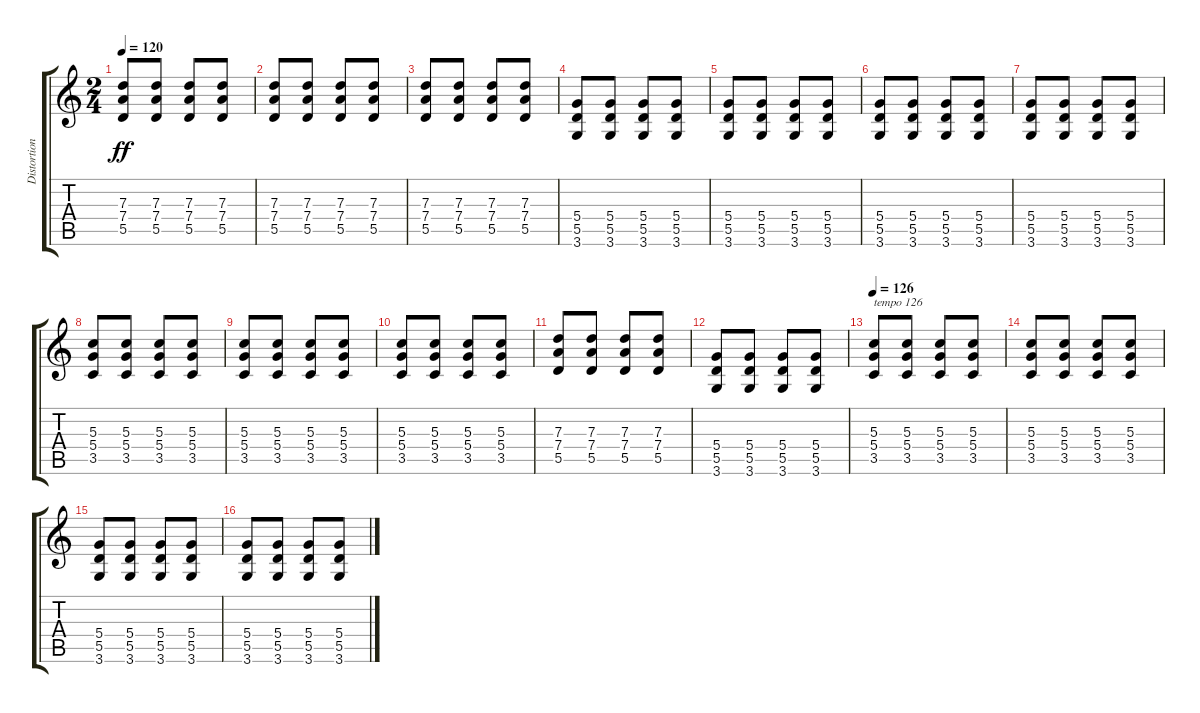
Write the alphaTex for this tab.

\track ("Distortion" "Distortion") {instrument distortionguitar}
\staff {score tabs}
\tuning (E4 B3 G3 D3 A2 E2) {hide}
\ts (2 4)
\tempo 120
\clef g2
\ks c
(7.3 7.4 5.5).8{dy ff} (7.3 7.4 5.5).8 (7.3 7.4 5.5).8 (7.3 7.4 5.5).8 |
(7.3 7.4 5.5).8 (7.3 7.4 5.5).8 (7.3 7.4 5.5).8 (7.3 7.4 5.5).8 |
(7.3 7.4 5.5).8 (7.3 7.4 5.5).8 (7.3 7.4 5.5).8 (7.3 7.4 5.5).8 |
(5.4 5.5 3.6).8 (5.4 5.5 3.6).8 (5.4 5.5 3.6).8 (5.4 5.5 3.6).8 |
(5.4 5.5 3.6).8 (5.4 5.5 3.6).8 (5.4 5.5 3.6).8 (5.4 5.5 3.6).8 |
(5.4 5.5 3.6).8 (5.4 5.5 3.6).8 (5.4 5.5 3.6).8 (5.4 5.5 3.6).8 |
(5.4 5.5 3.6).8 (5.4 5.5 3.6).8 (5.4 5.5 3.6).8 (5.4 5.5 3.6).8 |
(5.3 5.4 3.5).8 (5.3 5.4 3.5).8 (5.3 5.4 3.5).8 (5.3 5.4 3.5).8 |
(5.3 5.4 3.5).8 (5.3 5.4 3.5).8 (5.3 5.4 3.5).8 (5.3 5.4 3.5).8 |
(5.3 5.4 3.5).8 (5.3 5.4 3.5).8 (5.3 5.4 3.5).8 (5.3 5.4 3.5).8 |
(7.3 7.4 5.5).8 (7.3 7.4 5.5).8 (7.3 7.4 5.5).8 (7.3 7.4 5.5).8 |
(5.4 5.5 3.6).8 (5.4 5.5 3.6).8 (5.4 5.5 3.6).8 (5.4 5.5 3.6).8 |
\tempo 126
(5.3 5.4 3.5).8{txt "tempo 126"} (5.3 5.4 3.5).8 (5.3 5.4 3.5).8 (5.3 5.4 3.5).8 |
(5.3 5.4 3.5).8 (5.3 5.4 3.5).8 (5.3 5.4 3.5).8 (5.3 5.4 3.5).8 |
(5.4 5.5 3.6).8 (5.4 5.5 3.6).8 (5.4 5.5 3.6).8 (5.4 5.5 3.6).8 |
(5.4 5.5 3.6).8 (5.4 5.5 3.6).8 (5.4 5.5 3.6).8 (5.4 5.5 3.6).8
